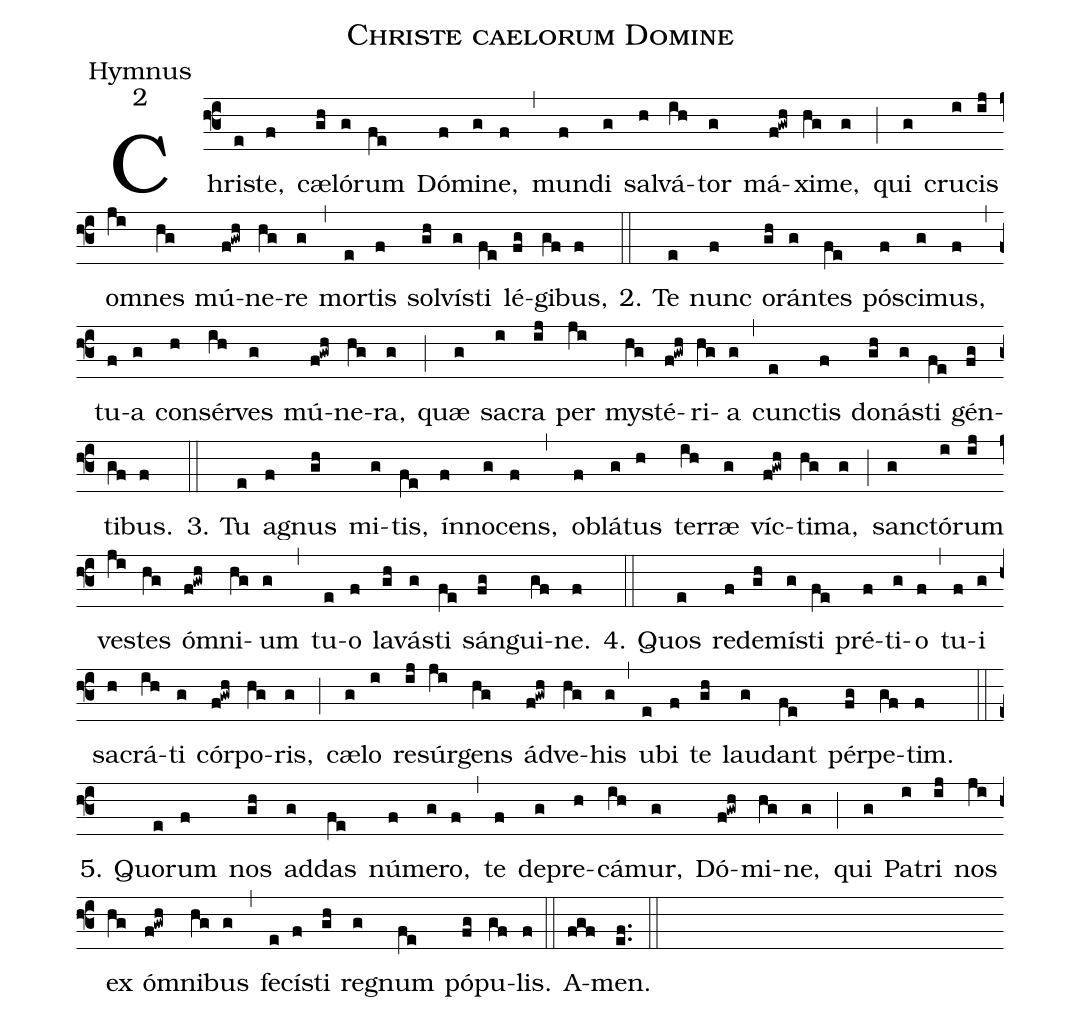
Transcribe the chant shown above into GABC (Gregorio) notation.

name:Christe caelorum Domine;
office-part:Hymnus;
mode:2;
%%
(f3) Chri(e)ste,(f) cæ(gh)ló(g)rum(fe) Dó(f)mi(g)ne,(f) (,) mun(f)di(g) sal(h)vá(ih)tor(g) má(f!gwh)xi(hg)me,(g) (;) qui(g) cru(i)cis(ij) om(ji)nes(hg) mú(f!gwh)ne(hg)re(g) (,) mor(e)tis(f) sol(gh)vís(g)ti(fe) lé(fg)gi(gf)bus,(f) (::)

2. Te(e) nunc(f) o(gh)rán(g)tes(fe) pós(f)ci(g)mus,(f) (,) tu(f)a(g) con(h)sér(ih)ves(g) mú(f!gwh)ne(hg)ra,(g) (;) quæ(g) sa(i)cra(ij) per(ji) mys(hg)té(f!gwh)ri(hg)a(g) (,) cunc(e)tis(f) do(gh)nás(g)ti(fe) gén(fg)ti(gf)bus.(f) (::)

3. Tu(e) a(f)gnus(gh) mi(g)tis,(fe) ín(f)no(g)cens,(f) (,) ob(f)lá(g)tus(h) ter(ih)ræ(g) víc(f!gwh)ti(hg)ma,(g) (;) sanc(g)tó(i)rum(ij) ves(ji)tes(hg) óm(f!gwh)ni(hg)um(g) (,) tu(e)o(f) la(gh)vás(g)ti(fe) sán(fg)gui(gf)ne.(f) (::)

4. Quos(e) re(f)de(gh)mí(g)sti(fe) pré(f)ti(g)o(f) (,) tu(f)i(g) sa(h)crá(ih)ti(g) cór(f!gwh)po(hg)ris,(g) (;) cæ(g)lo(i) re(ij)súr(ji)gens(hg) ád(f!gwh)ve(hg)his(g) (,) u(e)bi(f) te(gh) lau(g)dant(fe) pér(fg)pe(gf)tim.(f) (::)

5. Quo(e)rum(f) nos(gh) ad(g)das(fe) nú(f)me(g)ro,(f) (,) te(f) de(g)pre(h)cá(ih)mur,(g) Dó(f!gwh)mi(hg)ne,(g) (;) qui(g) Pa(i)tri(ij) nos(ji) ex(hg) óm(f!gwh)ni(hg)bus(g) (,) fe(e)cí(f)sti(gh) re(g)gnum(fe) pó(fg)pu(gf)lis.(f) (::)
A(fgf)men. (ef..::)
